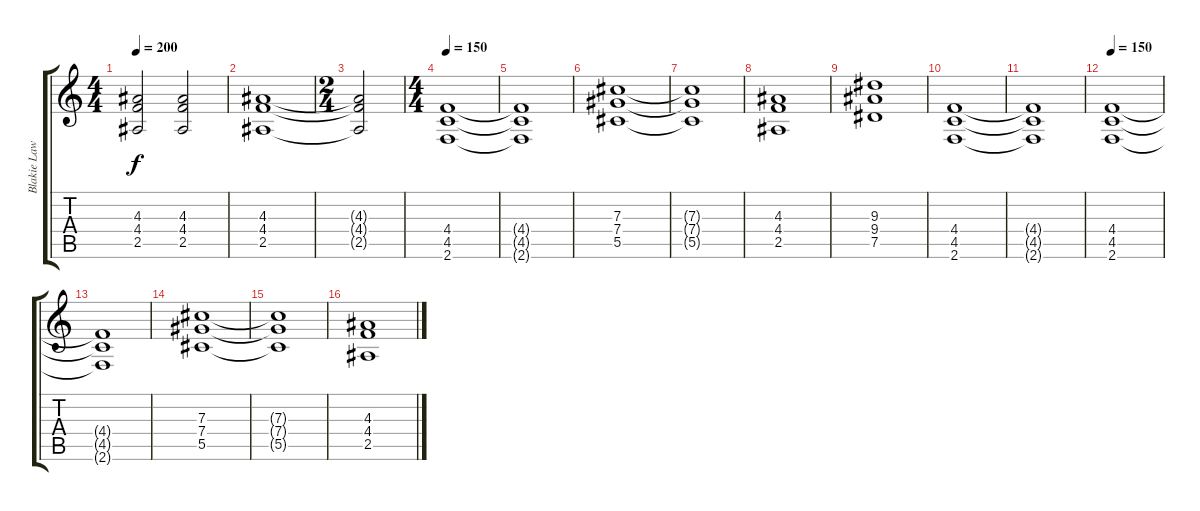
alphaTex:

\track ("Blakie Lawless" "Blakie Law") {instrument distortionguitar}
\staff {score tabs}
\tuning (Eb4 Bb3 Gb3 Db3 Ab2 Eb2) {hide}
\ts (4 4)
\tempo 200
\clef g2
\ks c
(4.3 4.4 2.5).2{dy f} (4.3 4.4 2.5).2 |
(4.3 4.4 2.5).1 |
\ts (2 4)
(4.3{t} 4.4{t} 2.5{t}).2 |
\ts (4 4)
\tempo 150
(4.4 4.5 2.6).1 |
(4.4{t} 4.5{t} 2.6{t}).1 |
(7.3 7.4 5.5).1 |
(7.3{t} 7.4{t} 5.5{t}).1 |
(4.3 4.4 2.5).1 |
(9.3 9.4 7.5).1 |
(4.4 4.5 2.6).1 |
(4.4{t} 4.5{t} 2.6{t}).1 |
\tempo 150
(4.4 4.5 2.6).1 |
(4.4{t} 4.5{t} 2.6{t}).1 |
(7.3 7.4 5.5).1 |
(7.3{t} 7.4{t} 5.5{t}).1 |
(4.3 4.4 2.5).1
